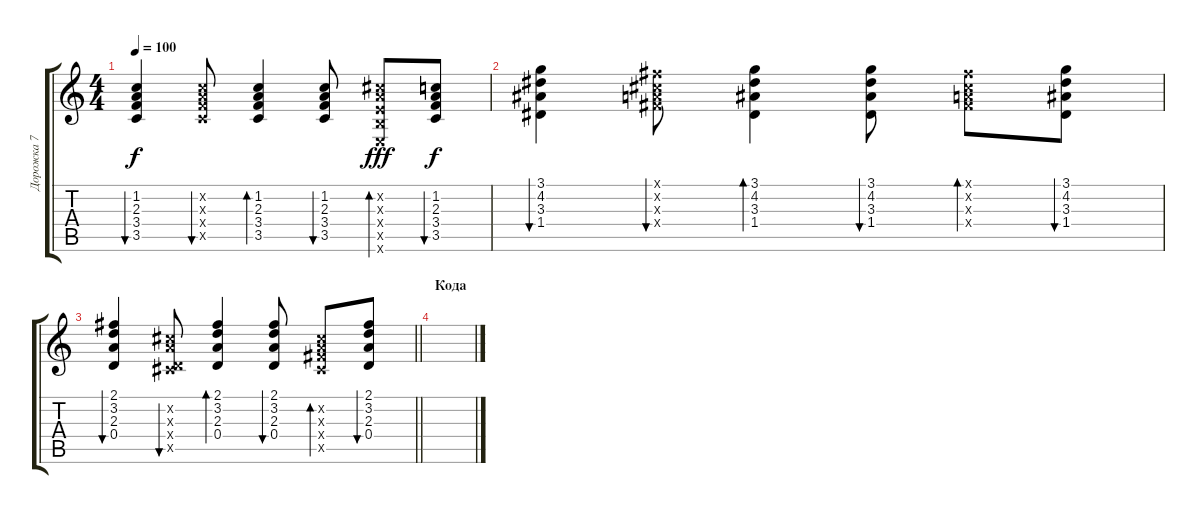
\track ("Дорожка 7" "Дорожка 7") {instrument acousticguitarsteel}
\staff {score tabs}
\tuning (E4 B3 G3 D3 A2 E2) {hide}
\ts (4 4)
\tempo 100
\clef g2
\ks c
(1.2 2.3 3.4 3.5).4{bu 60 dy f} (1.2{x} 2.3{x} 3.4{x} 3.5{x}).8{bu 60} (1.2 2.3 3.4 3.5).4{bd 60} (1.2 2.3 3.4 3.5).8{bu 60} (2.2{x} 2.3{x} 2.4{x} 2.5{x} 0.6{x}).8{bd 60 dy fff} (1.2 2.3 3.4 3.5).8{bu 60 dy f} |
(3.1 4.2 3.3 1.4).4{bu 60} (2.1{x} 2.2{x} 2.3{x} 4.4{x}).8{bu 60} (3.1 4.2 3.3 1.4).4{bd 60} (3.1 4.2 3.3 1.4).8{bu 60} (2.1{x} 2.2{x} 2.3{x} 4.4{x}).8{bd 60} (3.1 4.2 3.3 1.4).8{bu 60} |
\barLineRight lightlight
(2.1 3.2 2.3 0.4).4{bu 60} (2.2{x} 2.3{x} 0.4{x} 4.5{x}).8{bu 60} (2.1 3.2 2.3 0.4).4{bd 60} (2.1 3.2 2.3 0.4).8{bu 60} (2.2{x} 2.3{x} 4.4{x} 4.5{x}).8{bd 60} (2.1 3.2 2.3 0.4).8{bu 60} |
\section ("" "Кода")
